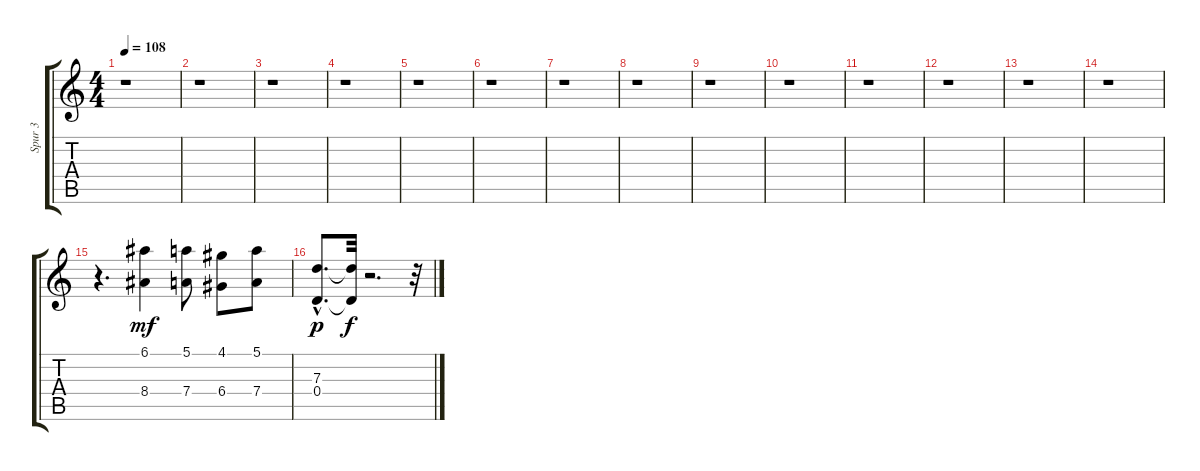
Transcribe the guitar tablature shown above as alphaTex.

\track ("Spur 3" "Spur 3") {instrument overdrivenguitar}
\staff {score tabs}
\tuning (E4 B3 G3 D3 A2 E2) {hide}
\ts (4 4)
\tempo 108
\clef g2
\ks c
r.1{dy mf} |
r.1 |
r.1 |
r.1 |
r.1 |
r.1 |
r.1 |
r.1 |
r.1 |
r.1 |
r.1 |
r.1 |
r.1 |
r.1 |
r.4{d} (6.1 8.4).4 (5.1 7.4).8 (4.1 6.4).8 (5.1 7.4).8 |
(7.3{hac} 0.4{hac}).8{d dy p} (7.3{t} 0.4{t}).32{dy f} r.2{d} r.32
